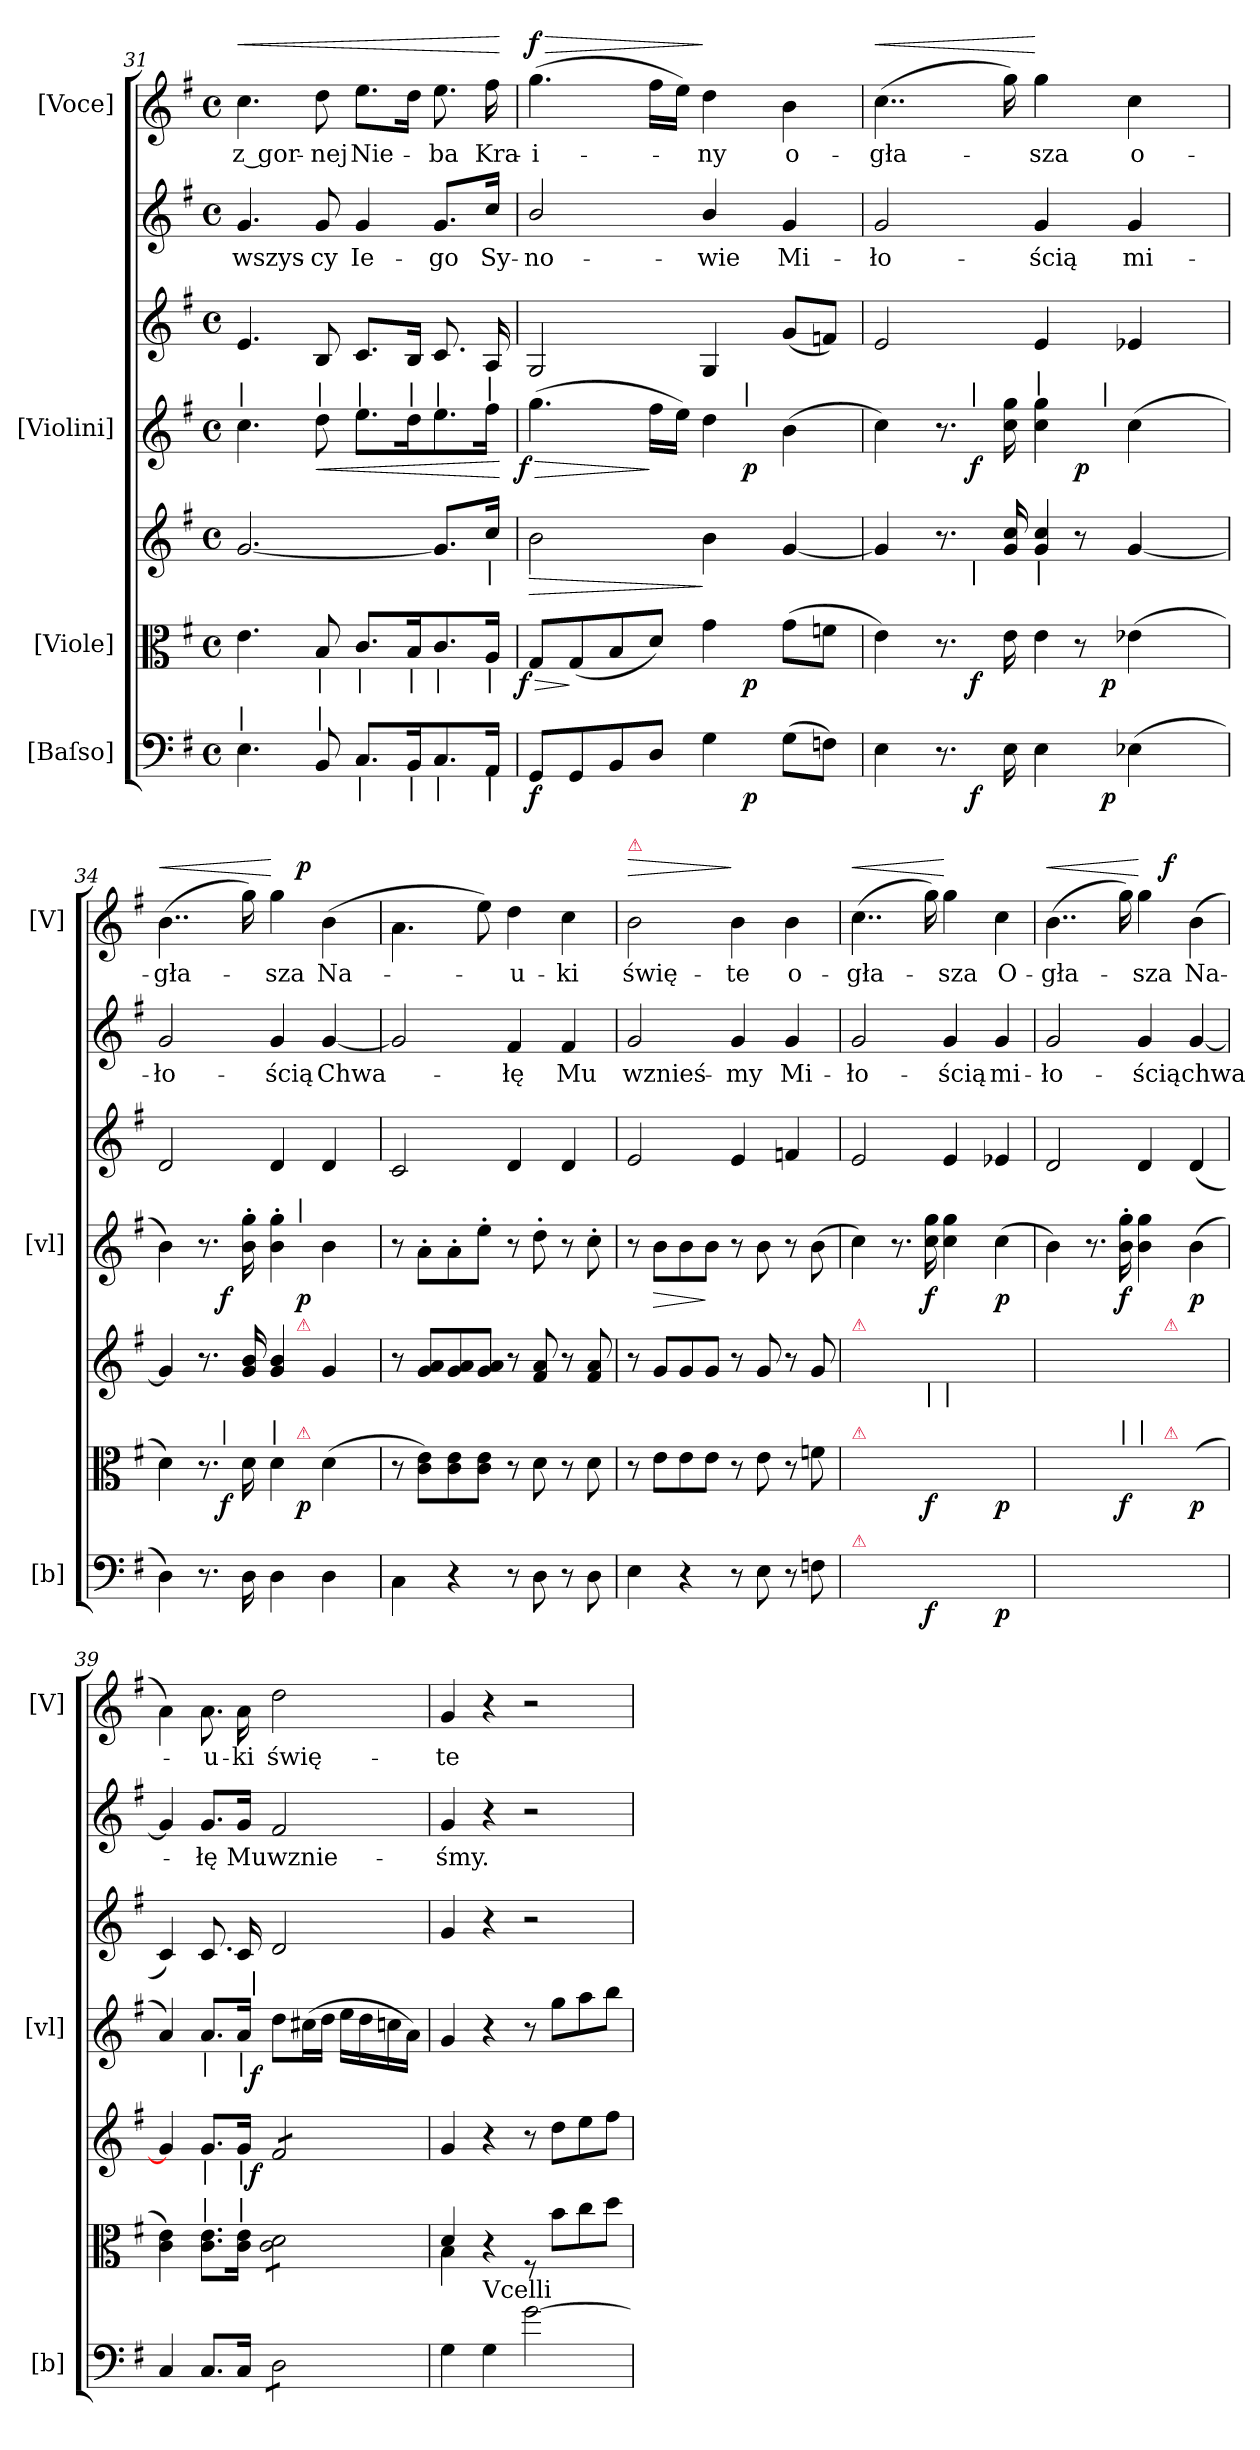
**kern	**dynam	**kern	**dynam	**kern	**dynam	**kern	**dynam	**kern	**kern	**text	**kern	**text	**dynam
*part7	*part7	*part6	*part6	*part5	*part5	*part4	*part4	*part3	*part2	*part2	*part1	*part1	*part1
*staff7	*staff7	*staff6	*staff6	*staff5	*staff5	*staff4	*staff4	*staff3	*staff2	*staff2	*staff1	*staff1	*staff1
*I"[Baſso]	*	*I"[Viole]	*	*	*	*I"[Violini]	*	*	*	*	*I"[Voce]	*	*
*I'[b]	*	*	*	*	*	*I'[vl]	*	*	*	*	*I'[V]	*	*
*clefF4	*	*clefC3	*	*clefG2	*	*clefG2	*	*clefG2	*clefG2	*	*clefG2	*	*
*k[f#]	*	*k[f#]	*	*k[f#]	*	*k[f#]	*	*k[f#]	*k[f#]	*	*k[f#]	*	*
*M4/4	*	*M4/4	*	*M4/4	*	*M4/4	*	*M4/4	*M4/4	*	*M4/4	*	*
*met(c)	*	*met(c)	*	*met(c)	*	*met(c)	*	*met(c)	*met(c)	*	*met(c)	*	*
=31	=31	=31	=31	=31	=31	=31	=31	=31	=31	=31	=31	=31	=31
!	!	!	!	!	!	!LO:TX:a:t=|	!	!	!	!	!	!	!
!LO:TX:a:t=|	!	!	!	!	!	!	!	!	!	!	!	!	!
!	!	!	!	!	!	!	!	!	!	!	!	!	!LO:HP:a
4.E\	.	4.e\	.	[2.g/	.	4.cc\	.	4.e/	4.g/	wszys-	4.cc\	z gor-	<
!	!	!	!	!	!	!LO:TX:a:t=|	!	!	!	!	!	!	!
!	!	!LO:TX:b:t=|	!	!	!	!	!	!	!	!	!	!	!
!LO:TX:a:t=|	!	!	!	!	!	!	!	!	!	!	!	!	!
!	!	!	!	!	!	!	!LO:HP:b	!	!	!	!	!	!
8BB/	.	8B/	.	.	.	8dd\	<	8B/	8g/	-cy	8dd\	-nej	.
!	!	!	!	!	!	!LO:TX:a:t=|	!	!	!	!	!	!	!
!	!	!LO:TX:b:t=|	!	!	!	!	!	!	!	!	!	!	!
!LO:TX:b:t=|	!	!	!	!	!	!	!	!	!	!	!	!	!
8.C/L	.	8.c/L	.	.	.	8.ee\L	.	8.c/L	4g/	Ie-	8.ee\L	Nie-	.
!	!	!	!	!	!	!LO:TX:a:t=|	!	!	!	!	!	!	!
!	!	!LO:TX:b:t=|	!	!	!	!	!	!	!	!	!	!	!
!LO:TX:b:t=|	!	!	!	!	!	!	!	!	!	!	!	!	!
16BB/K	.	16B/K	.	.	.	16dd\K	.	16B/Jk	.	.	16dd\Jk	.	.
!	!	!	!	!	!	!LO:TX:a:t=|	!	!	!	!	!	!	!
!	!	!LO:TX:b:t=|	!	!	!	!	!	!	!	!	!	!	!
!LO:TX:b:t=|	!	!	!	!	!	!	!	!	!	!	!	!	!
8.C/	.	8.c/	.	8.g/L]	.	8.ee\	.	8.c/	8.g/L	-go	8.ee\	-ba	.
!	!	!	!	!	!	!LO:TX:a:t=|	!	!	!	!	!	!	!
!	!	!	!	!LO:TX:b:t=|	!	!	!	!	!	!	!	!	!
!	!	!LO:TX:b:t=|	!	!	!	!	!	!	!	!	!	!	!
!LO:TX:b:t=|	!	!	!	!	!	!	!	!	!	!	!	!	!
16AA/Jk	.	16A/Jk	.	16cc/Jk	.	16ff#\Jk	.	16A/	16cc/Jk	Sy-	16ff#\	Kra-	.
.	.	.	.	.	.	.	[	.	.	.	.	.	[
=32	=32	=32	=32	=32	=32	=32	=32	=32	=32	=32	=32	=32	=32
!	!	!	!	!	!	!LO:TX:a:color=crimson:t=⚠	!	!	!	!	!	!	!
!	!	!	!LO:HP:b	!	!LO:HP:b	!	!LO:HP:b	!	!	!	!	!	!LO:HP:a
!	!	!	!LO:DY:n=1:rj	!	!	!	!LO:DY:n=1:b:rj	!	!	!	!	!	!LO:DY:n=1:a
*^	*	*^	*	*	*	*^	*	*	*	*	*	*	*
8GG/L	2ryy	f	8G/L	2ryy	> f	2b\	>	(4.gg\	2ryy	> f	2G/	2b/	-no-	(4.gg\	-i-	> f
8GG/	.	.	(8G/	.	]	.	.	.	.	.	.	.	.	.	.	.
8BB/	.	.	8B/	.	.	.	.	.	.	.	.	.	.	.	.	.
8D/J	.	.	8d/J)	.	.	.	.	16ff#\LL	.	]	.	.	.	16ff#\LL	.	.
.	.	.	.	.	.	.	.	16ee\JJ)	.	.	.	.	.	16ee\JJ)	.	.
4G\	8ryy	.	4g\	8ryy	.	4b\	]	4dd\	8ryy	.	4G/	4b/	-wie	4dd\	-ny	]
!	!	!	!	!	!	!	!	!	!LO:TX:a:t=|	!	!	!	!	!	!	!
!	!	!	!	!	!	!	!	!	!	!LO:DY:n=2:b	!	!	!	!	!	!
.	4.ryy	p	.	4.ryy	p	.	.	.	4.ryy	p	.	.	.	.	.	.
(8G\L	.	.	(8g\L	.	.	[4g/	.	(4b\	.	.	(8g/L	4g/	Mi-	4b\	o-	.
8Fn\J)	.	.	8fn\J	.	.	.	.	.	.	.	8fn/J)	.	.	.	.	.
=33	=33	=33	=33	=33	=33	=33	=33	=33	=33	=33	=33	=33	=33	=33	=33	=33
!	!	!	!	!	!	!	!	!LO:TX:a:color=crimson:t=⚠	!	!	!	!	!	!	!	!
!	!	!	!	!	!	!	!	!	!	!	!	!	!	!	!	!LO:HP:a
*	*^	*	*	*^	*	*^	*	*^	*^	*	*	*	*	*	*	*
4E\	4ryy	2ryy	.	4e\)	4ryy	2ryy	.	4g/]	4ryy	.	4cc\)	4ryy	2ryy	2ryy	.	2e/	2g/	-ło-	(4..cc\	-gła-	<
8.r	16.ryy	.	.	8.r	16.ryy	.	.	8.r	16.ryy	.	8.r	16.ryy	.	.	.	.	.	.	.	.	.
!	!	!	!	!	!	!	!	!	!	!	!	!LO:TX:a:t=|	!	!	!	!	!	!	!	!	!
!	!	!	!	!	!	!	!	!	!LO:TX:b:t=|	!	!	!	!	!	!	!	!	!	!	!	!
!	!	!	!	!	!	!	!	!	!	!	!	!	!	!	!LO:DY:b	!	!	!	!	!	!
.	2ryy	.	f	.	2ryy	.	f	.	2ryy	.	.	2ryy	.	.	f	.	.	.	.	.	.
16E\	.	.	.	16e\	.	.	.	16g/ 16cc/	.	.	16cc\ 16gg\	.	.	.	.	.	.	.	16gg\)	.	.
!	!	!	!	!	!	!	!	!	!	!	!LO:TX:a:t=|	!	!	!	!	!	!	!	!	!	!
!	!	!	!	!	!	!	!	!LO:TX:b:t=|	!	!	!	!	!	!	!	!	!	!	!	!	!
!	!	!	!	!LO:N:vis=4	!	!	!	!LO:N:vis=4	!	!	!	!	!	!	!	!	!	!	!	!	!
4E\	.	8.ryy	.	8e\	.	8.ryy	.	8g/ 8cc/	.	.	4cc\ 4gg\	.	8ryy	8.ryy	.	4e/	4g/	-ścią	4gg\	-sza	[
!	!	!	!	!	!	!	!	!	!	!	!	!	!	!	!LO:DY:b	!	!	!	!	!	!
.	.	.	.	8r	.	.	.	8r	.	.	.	.	4.ryy	.	p	.	.	.	.	.	.
!	!	!	!	!	!	!	!	!	!	!	!	!	!	!LO:TX:a:t=|	!	!	!	!	!	!	!
.	.	4ryy	p	.	.	4ryy	p	.	.	.	.	.	.	4ryy	.	.	.	.	.	.	.
(4E-X\	.	.	.	(4e-X\	.	.	.	[4g/	.	.	(4cc\	.	.	.	.	4e-X/	4g/	mi-	4cc\	o-	.
.	8ryy	.	.	.	8ryy	.	.	.	8ryy	.	.	8ryy	.	.	.	.	.	.	.	.	.
.	.	16ryy	.	.	.	16ryy	.	.	.	.	.	.	.	16ryy	.	.	.	.	.	.	.
.	32ryy	.	.	.	32ryy	.	.	.	32ryy	.	.	32ryy	.	.	.	.	.	.	.	.	.
=34	=34	=34	=34	=34	=34	=34	=34	=34	=34	=34	=34	=34	=34	=34	=34	=34	=34	=34	=34	=34	=34
!	!	!	!	!	!	!	!	!	!	!	!	!	!	!	!	!	!	!	!	!	!LO:HP:a
*v	*v	*v	*	*	*	*	*	*	*	*	*	*	*v	*v	*	*	*	*	*^	*	*
4D\)	.	4d\)	4ryy	2ryy	.	4g/]	2ryy	.	4b\)	4ryy	2ryy	.	2d/	2g/	-ło-	(4..b\	2ryy	-gła-	<
8.r	.	8.r	16.ryy	.	.	8.r	.	.	8.r	16.ryy	.	.	.	.	.	.	.	.	.
!	!	!	!LO:TX:a:t=|	!	!	!	!	!	!	!	!	!	!	!	!	!	!	!	!
!	!	!	!	!	!	!	!	!	!	!	!	!LO:DY:b	!	!	!	!	!	!	!
.	.	.	2ryy	.	f	.	.	.	.	2ryy	.	f	.	.	.	.	.	.	.
16D\	.	16d\	.	.	.	16g/ 16b/	.	.	16b'\ 16gg'\	.	.	.	.	.	.	16gg\)	.	.	.
!	!	!LO:TX:a:t=|	!	!	!	!	!	!	!	!	!	!	!	!	!	!	!	!	!
4D\	.	4d\	.	8ryy	.	4g/ 4b/	8ryy	.	4b'\ 4gg'\	.	8ryy	.	4d/	4g/	-ścią	4gg\	8ryy	-sza	[
!	!	!	!	!	!	!	!	!	!	!	!LO:TX:a:t=|	!	!	!	!	!	!	!	!
!	!	!	!	!	!	!	!LO:TX:a:color=crimson:t=⚠	!	!	!	!	!	!	!	!	!	!	!	!
!	!	!	!	!LO:TX:a:color=crimson:t=⚠	!	!	!	!	!	!	!	!	!	!	!	!	!	!	!
!	!	!	!	!	!	!	!	!	!	!	!	!LO:DY:b	!	!	!	!	!	!	!LO:DY:a
.	.	.	.	4.ryy	p	.	4.ryy	.	.	.	4.ryy	p	.	.	.	.	4.ryy	.	p
4D\	.	(4d\	.	.	.	4g/	.	.	4b\	.	.	.	4d/	[4g/	Chwa-	(4b\	.	Na-	.
.	.	.	8ryy	.	.	.	.	.	.	8ryy	.	.	.	.	.	.	.	.	.
.	.	.	32ryy	.	.	.	.	.	.	32ryy	.	.	.	.	.	.	.	.	.
*	*	*v	*v	*v	*	*	*	*	*v	*v	*v	*	*	*	*	*v	*v	*	*
*	*	*	*	*v	*v	*	*	*	*	*	*	*	*	*
=35	=35	=35	=35	=35	=35	=35	=35	=35	=35	=35	=35	=35	=35
4C\	.	8r	.	8r	.	8r	.	2c/	2g/]	.	4.a\	.	.
.	.	8c\ 8e\L)	.	8g/ 8a/L	.	8a'\L	.	.	.	.	.	.	.
4r	.	8c\ 8e\	.	8g/ 8a/	.	8a'\	.	.	.	.	.	.	.
.	.	8c\ 8e\J	.	8g/ 8a/J	.	8ee'\J	.	.	.	.	8ee\)	.	.
8r	.	8r	.	8r	.	8r	.	4d/	4f#/	-łę	4dd\	-u-	.
8D\	.	8d\	.	8f#/ 8a/	.	8dd'\	.	.	.	.	.	.	.
8r	.	8r	.	8r	.	8r	.	4d/	4f#/	Mu	4cc\	-ki	.
8D\	.	8d\	.	8f#/ 8a/	.	8cc'\	.	.	.	.	.	.	.
=36	=36	=36	=36	=36	=36	=36	=36	=36	=36	=36	=36	=36	=36
!	!	!	!	!	!	!	!	!	!	!	!LO:TX:a:color=crimson:t=⚠	!	!
!	!	!	!	!	!	!	!	!	!	!	!	!	!LO:HP:a
4E\	.	8r	.	8r	.	8r	.	2e/	2g/	wznieś-	2b\	świę-	>
!	!	!	!	!	!	!	!LO:HP:b	!	!	!	!	!	!
.	.	8e\L	.	8g/L	.	8b\L	>	.	.	.	.	.	.
4r	.	8e\	.	8g/	.	8b\	.	.	.	.	.	.	.
.	.	8e\J	.	8g/J	.	8b\J	]	.	.	.	.	.	.
8r	.	8r	.	8r	.	8r	.	4e/	4g/	-my	4b\	-te	]
8E\	.	8e\	.	8g/	.	8b\	.	.	.	.	.	.	.
8r	.	8r	.	8r	.	8r	.	4fn/	4g/	Mi-	4b\	o-	.
8Fn\	.	8fn\	.	8g/	.	(8b\	.	.	.	.	.	.	.
=37	=37	=37	=37	=37	=37	=37	=37	=37	=37	=37	=37	=37	=37
!	!	!	!	!LO:TX:a:color=crimson:t=⚠	!	!	!	!	!	!	!	!	!
!	!	!LO:TX:a:color=crimson:t=⚠	!	!	!	!	!	!	!	!	!	!	!
!LO:TX:a:color=crimson:t=⚠	!	!	!	!	!	!	!	!	!	!	!	!	!
!	!	!	!	!	!	!	!	!	!	!	!	!	!LO:HP:a
4E\yy	.	4e\yy	.	4g/yy	.	4cc\)	.	2e/	2g/	-ło-	(4..cc\	-gła-	<
8.ryy	.	8.ryy	.	8.ryy	.	8.r	.	.	.	.	.	.	.
!	!	!	!	!LO:TX:b:t=|	!	!	!	!	!	!	!	!	!
!	!	!	!	!	!	!	!LO:DY:b	!	!	!	!	!	!
16E\yy	f	16e\yy	f	16gyy/ 16ccyy/	.	16cc\ 16gg\	f	.	.	.	16gg\)	.	.
!	!	!	!	!LO:TX:b:t=|	!	!	!	!	!	!	!	!	!
!	!	!LO:N:vis=4	!	!LO:N:vis=4	!	!	!	!	!	!	!	!	!
4E\yy	.	8e\yy	.	8gyy/ 8ccyy/	.	4cc\ 4gg\	.	4e/	4g/	-ścią	4gg\	-sza	[
.	.	8ryy	.	8ryy	.	.	.	.	.	.	.	.	.
!	!	!	!	!	!	!	!LO:DY:b	!	!	!	!	!	!
(4E-X\yy	p	(4e-X\yy	p	[4g/yy	.	(4cc\	p	4e-X/	4g/	mi-	4cc\	O-	.
=38	=38	=38	=38	=38	=38	=38	=38	=38	=38	=38	=38	=38	=38
!	!	!	!	!	!	!	!	!	!	!	!	!	!LO:HP:a
*	*	*^	*	*^	*	*	*	*	*	*	*^	*	*
4D\yy)	.	4d\yy)	2ryy	.	4g/yy]	2ryy	.	4b\)	.	2d/	2g/	-ło-	(4..b\	2ryy	-gła-	<
8.ryy	.	8.ryy	.	.	8.ryy	.	.	8.r	.	.	.	.	.	.	.	.
!	!	!LO:TX:a:t=|	!	!	!	!	!	!	!	!	!	!	!	!	!	!
!	!	!	!	!	!	!	!	!	!LO:DY:b	!	!	!	!	!	!	!
16D\yy	.	16d\yy	.	f	16gyy/ 16byy/	.	.	16b'\ 16gg'\	f	.	.	.	16gg\)	.	.	.
!	!	!LO:TX:a:t=|	!	!	!	!	!	!	!	!	!	!	!	!	!	!
4D\yy	.	4d\yy	8ryy	.	4gyy/ 4byy/	8ryy	.	4b\ 4gg\	.	4d/	4g/	-ścią	4gg\	8ryy	-sza	[
!	!	!	!	!	!	!LO:TX:a:color=crimson:t=⚠	!	!	!	!	!	!	!	!	!	!
!	!	!	!LO:TX:a:color=crimson:t=⚠	!	!	!	!	!	!	!	!	!	!	!	!	!
!	!	!	!	!	!	!	!	!	!	!	!	!	!	!	!	!LO:DY:a
.	.	.	4.ryy	.	.	4.ryy	.	.	.	.	.	.	.	4.ryy	.	f
!	!	!	!	!	!	!	!	!	!LO:DY:b	!	!	!	!	!	!	!
4D\yy	.	(4d\yy	.	p	[4g/yy	.	.	(4b\	p	(4d/	[4g/	chwa-	(4b\	.	Na-	.
*	*	*v	*v	*	*	*	*	*	*	*	*	*	*v	*v	*	*
=39	=39	=39	=39	=39	=39	=39	=39	=39	=39	=39	=39	=39	=39	=39
*	*	*	*	*	*	*	*^	*	*	*	*	*	*	*
4C/	.	4c\ 4e\)	.	4g/]	4...ryy	.	4a/)	4...ryy	.	4c/)	4g/]	.	4a\)	.	.
!	!	!	!	!	!	!	!LO:TX:b:t=|	!	!	!	!	!	!	!	!
!	!	!	!	!LO:TX:b:t=|	!	!	!	!	!	!	!	!	!	!	!
!	!	!LO:TX:a:t=|	!	!	!	!	!	!	!	!	!	!	!	!	!
8.C/L	.	8.c\ 8.e\L	.	8.g/L	.	.	8.a/L	.	.	8.c/	8.g/L	-łę	8.a\	-u-	.
!	!	!	!	!	!	!	!LO:TX:b:t=|	!	!	!	!	!	!	!	!
!	!	!	!	!LO:TX:b:t=|	!	!	!	!	!	!	!	!	!	!	!
!	!	!LO:TX:a:t=|	!	!	!	!	!	!	!	!	!	!	!	!	!
16C/Jk	.	16c\ 16e\Jk	.	16g/Jk	.	.	16a/Jk	.	.	16c/	16g/Jk	Mu	16a\	-ki	.
!	!	!	!	!	!	!	!	!LO:TX:a:t=|	!	!	!	!	!	!	!
!	!	!	!	!	!	!	!	!	!LO:DY:b	!	!	!	!	!	!
.	.	.	.	.	2ryy	f	.	2ryy	f	.	.	.	.	.	.
*tremolo	*	*	*	*	*	*	*	*	*	*	*	*	*	*	*
*	*	*tremolo	*	*	*	*	*	*	*	*	*	*	*	*	*
*	*	*	*	*tremolo	*	*	*	*	*	*	*	*	*	*	*
8D\L	.	8c\ 8d\L	.	8f#/L	.	.	8dd\L	.	.	2d/	2f#/	wznie-	2dd\	świę-	.
8D\	.	8c\ 8d\	.	8f#/	.	.	(16cc#X\L	.	.	.	.	.	.	.	.
.	.	.	.	.	.	.	16dd\JJ	.	.	.	.	.	.	.	.
8D\	.	8c\ 8d\	.	8f#/	.	.	16ee\LL	.	.	.	.	.	.	.	.
.	.	.	.	.	.	.	16dd\	.	.	.	.	.	.	.	.
8D\J	.	8c\ 8d\J	.	8f#/J	.	.	16ccn\	.	.	.	.	.	.	.	.
*	*	*	*	*Xtremolo	*	*	*	*	*	*	*	*	*	*	*
*	*	*Xtremolo	*	*	*	*	*	*	*	*	*	*	*	*	*
*Xtremolo	*	*	*	*	*	*	*	*	*	*	*	*	*	*	*
.	.	.	.	.	.	.	16a\JJ)	.	.	.	.	.	.	.	.
.	.	.	.	.	32ryy	.	.	32ryy	.	.	.	.	.	.	.
*	*	*	*	*v	*v	*	*	*	*	*	*	*	*	*	*
*	*	*	*	*	*	*v	*v	*	*	*	*	*	*	*
=40	=40	=40	=40	=40	=40	=40	=40	=40	=40	=40	=40	=40	=40
*	*	*^	*	*	*	*	*	*	*	*	*	*	*
4G\	.	4d/	4B\	.	4g/	.	4g/	.	4g/	4g/	-śmy.	4g/	-te	.
!LO:TX:a:t=Vcelli	!	!	!	!	!	!	!	!	!	!	!	!	!	!
4G\	.	4r	4ryy	.	4r	.	4r	.	4r	4r	.	4r	.	.
[2g\	.	8rF	2ryy	.	8r	.	8r	.	2r	2r	.	2r	.	.
.	.	8b\L	.	.	8dd\L	.	8gg\L	.	.	.	.	.	.	.
.	.	8cc\	.	.	8ee\	.	8aa\	.	.	.	.	.	.	.
.	.	8dd\J	.	.	8ff#\J	.	8bb\J	.	.	.	.	.	.	.
*	*	*v	*v	*	*	*	*	*	*	*	*	*	*	*
=	=	=	=	=	=	=	=	=	=	=	=	=	=
*-	*-	*-	*-	*-	*-	*-	*-	*-	*-	*-	*-	*-	*-
